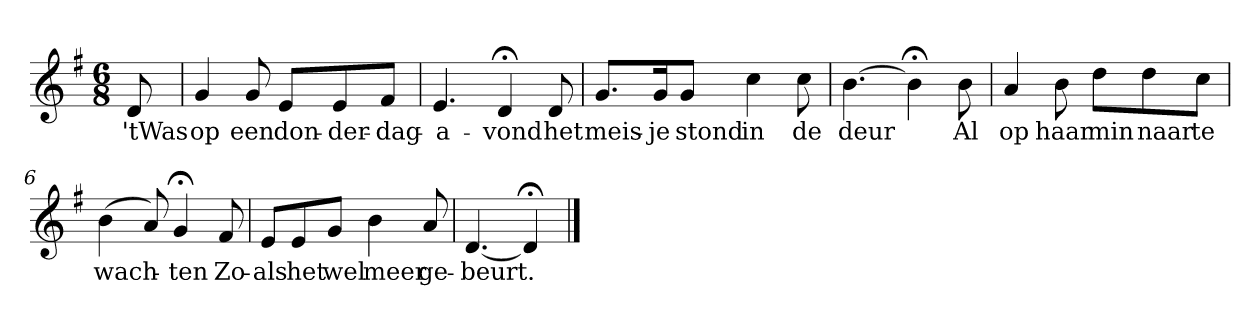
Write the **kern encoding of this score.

**kern	**text
*part1	*part1
*staff1	*staff1
*k[f#]	*
*G:	*
*M6/8	*
*MM120	*
=	=
8d	'tWas
=1	=1
4g	op
8g	een
8eL	don-
8e	-der-
8f#J	-dag-
=2	=2
4.e	-a-
4d;<	-vond
8d	het
=3	=3
8.gL	meis-
16gK	-je
8gJ	stond
4cc	in
8cc	de
=4	=4
[4.b	deur
4b;<]	.
8b	Al
=5	=5
4a	op
8b	haar
8ddL	min
8dd	naar
8ccJ	te
=6	=6
(4b	wach-
8a)	.
4g;<	-ten
8f#	Zo-
=7	=7
8eL	-als
8e	het
8gJ	wel
4b	meer
8a	ge-
=8	=8
[4.d	-beurt.
4d;<]	.
==	==
*-	*-
